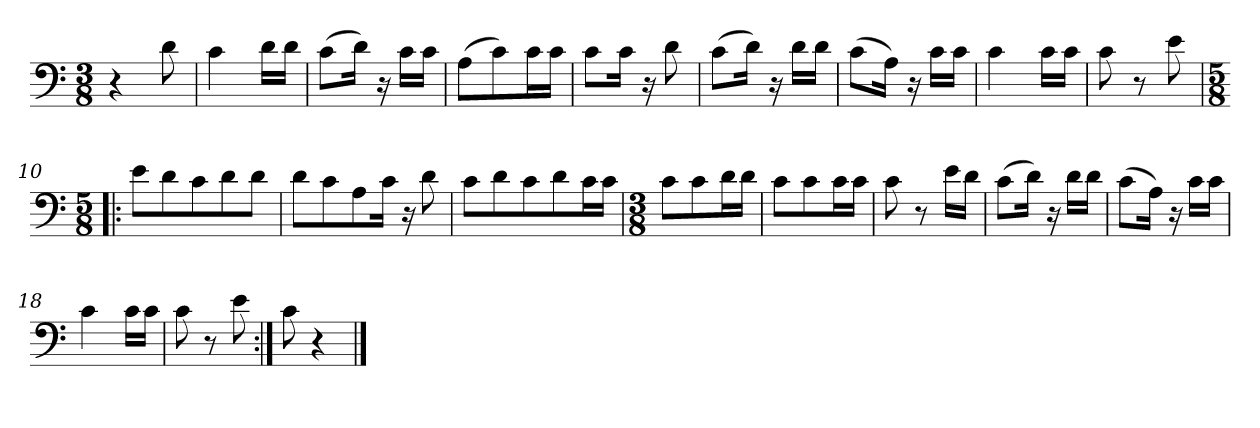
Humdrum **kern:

**kern
*part1
*staff1
*clefF4
*k[]
*M3/8
=1
4r
8d\
=2
4c\
16d\LL
16d\JJ
=3
(8c\L
16d\Jk)
16r
16c\LL
16c\JJ
=4
(8A\L
8c\)
16c\L
16c\JJ
=5
8c\L
16c\Jk
16r
8d\
=6
(8c\L
16d\Jk)
16r
16d\LL
16d\JJ
=7
(8c\L
16A\Jk)
16r
16c\LL
16c\JJ
=8
4c\
16c\LL
16c\JJ
=9
8c\
8r
8e\
=10!|:
*M5/8
8e\L
8d\
8c\
8d\
8d\J
=11
8d\L
8c\
8A\
16c\Jk
16r
8d\
=12
8c\L
8d\
8c\
8d\
16c\L
16c\JJ
=13
*M3/8
8c\L
8c\
16d\L
16d\JJ
=14
8c\L
8c\
16c\L
16c\JJ
=15
8c\
8r
16e\LL
16d\JJ
=16
(8c\L
16d\Jk)
16r
16d\LL
16d\JJ
=17
(8c\L
16A\Jk)
16r
16c\LL
16c\JJ
=18
4c\
16c\LL
16c\JJ
=19
8c\
8r
8e\
=20:|!
8c\
4r
==
*-
